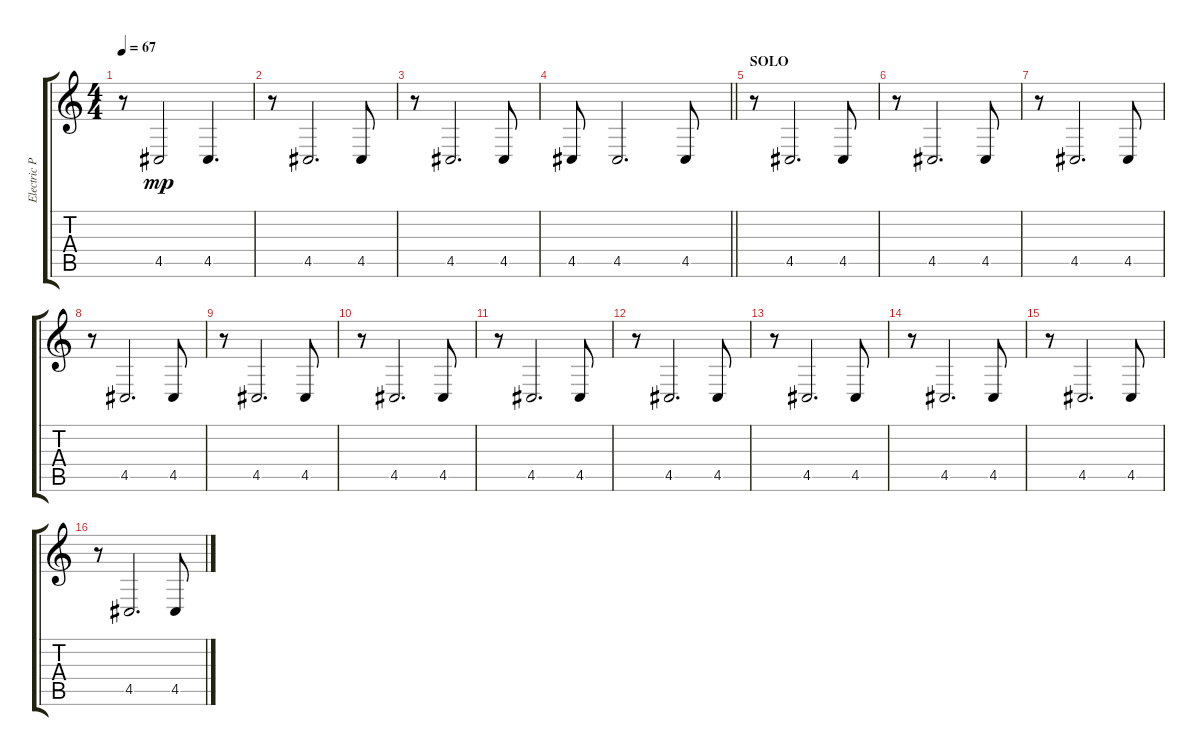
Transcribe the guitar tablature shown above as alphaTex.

\track ("Electric Piano" "Electric P") {instrument ocarina}
\staff {score tabs}
\tuning (E4 B3 G3 D3 A2 E2) {hide}
\ts (4 4)
\tempo 67
\clef g2
\ks c
r.8{dy mp} 4.5.2 4.5.4{d} |
r.8 4.5.2{d} 4.5.8 |
r.8 4.5.2{d} 4.5.8 |
\barLineRight lightlight
4.5.8 4.5.2{d} 4.5.8 |
\section ("" "SOLO")
r.8 4.5.2{d} 4.5.8 |
r.8 4.5.2{d} 4.5.8 |
r.8 4.5.2{d} 4.5.8 |
r.8 4.5.2{d} 4.5.8 |
r.8 4.5.2{d} 4.5.8 |
r.8 4.5.2{d} 4.5.8 |
r.8 4.5.2{d} 4.5.8 |
r.8 4.5.2{d} 4.5.8 |
r.8 4.5.2{d} 4.5.8 |
r.8 4.5.2{d} 4.5.8 |
r.8 4.5.2{d} 4.5.8 |
r.8 4.5.2{d} 4.5.8
